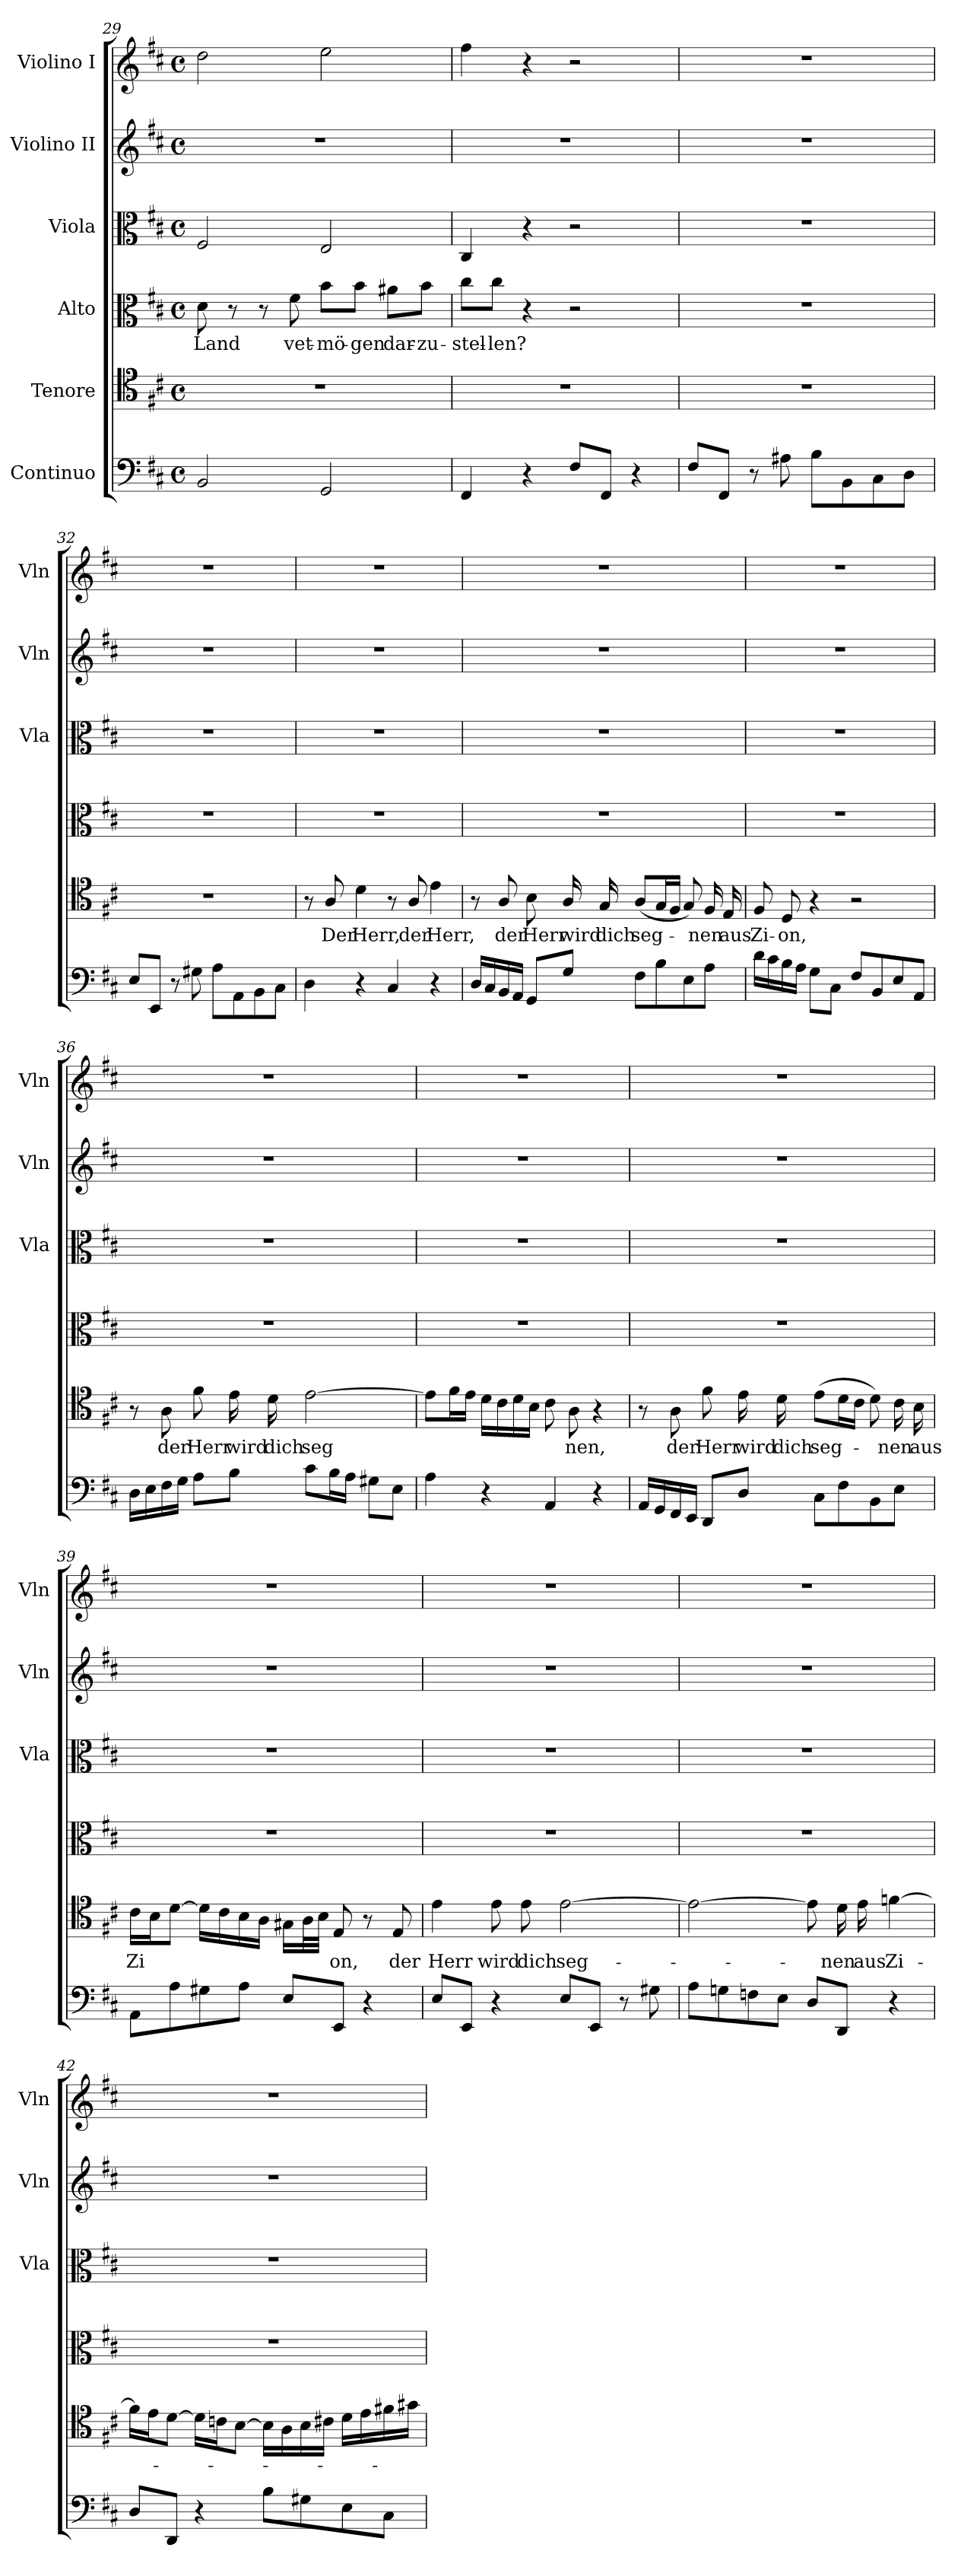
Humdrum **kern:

**kern	**kern	**text	**kern	**text	**kern	**kern	**kern
*part6	*part5	*part5	*part4	*part4	*part3	*part2	*part1
*staff6	*staff5	*staff5	*staff4	*staff4	*staff3	*staff2	*staff1
*I"Continuo	*I"Tenore	*	*I"Alto	*	*I"Viola	*I"Violino II	*I"Violino I
*	*	*	*	*	*I'Vla	*I'Vln	*I'Vln
*clefF4	*clefC4	*	*clefC3	*	*clefC3	*clefG2	*clefG2
*k[f#c#]	*k[f#c#]	*	*k[f#c#]	*	*k[f#c#]	*k[f#c#]	*k[f#c#]
*M4/4	*M4/4	*	*M4/4	*	*M4/4	*M4/4	*M4/4
*met(c)	*met(c)	*	*met(c)	*	*met(c)	*met(c)	*met(c)
=29	=29	=29	=29	=29	=29	=29	=29
!	!	!	!	!LO:LY:b	!	!	!
2BB/	1r	.	8d\	Land	2F#/	1r	2dd\
.	.	.	8r	.	.	.	.
.	.	.	8r	.	.	.	.
!	!	!	!	!LO:LY:b	!	!	!
.	.	.	8f#\	vet-	.	.	.
!	!	!	!	!LO:LY:b	!	!	!
2GG/	.	.	8b\L	-mö-	2E/	.	2ee\
!	!	!	!	!LO:LY:b	!	!	!
.	.	.	8b\J	-gen	.	.	.
!	!	!	!	!LO:LY:b	!	!	!
.	.	.	8a#X\L	dar-	.	.	.
!	!	!	!	!LO:LY:b	!	!	!
.	.	.	8b\J	-zu-	.	.	.
=30	=30	=30	=30	=30	=30	=30	=30
!	!	!	!	!LO:LY:b	!	!	!
4FF#/	1r	.	8cc#\L	-stel-	4C#/	1r	4ff#\
!	!	!	!	!LO:LY:b	!	!	!
.	.	.	8cc#\J	-len?	.	.	.
4r	.	.	4r	.	4r	.	4r
8F#/L	.	.	2r	.	2r	.	2r
8FF#/J	.	.	.	.	.	.	.
4r	.	.	.	.	.	.	.
!!LO:PB:g=z
=31	=31	=31	=31	=31	=31	=31	=31
8F#/L	1r	.	1r	.	1r	1r	1r
8FF#/J	.	.	.	.	.	.	.
8r	.	.	.	.	.	.	.
8A#X\	.	.	.	.	.	.	.
8B\L	.	.	.	.	.	.	.
8BB\	.	.	.	.	.	.	.
8C#\	.	.	.	.	.	.	.
8D\J	.	.	.	.	.	.	.
=32	=32	=32	=32	=32	=32	=32	=32
8E/L	1r	.	1r	.	1r	1r	1r
8EE/J	.	.	.	.	.	.	.
8r	.	.	.	.	.	.	.
8G#X\	.	.	.	.	.	.	.
8A\L	.	.	.	.	.	.	.
8AA\	.	.	.	.	.	.	.
8BB\	.	.	.	.	.	.	.
8C#\J	.	.	.	.	.	.	.
=33	=33	=33	=33	=33	=33	=33	=33
4D\	8r	.	1r	.	1r	1r	1r
!	!	!LO:LY:b	!	!	!	!	!
.	8A/	Der	.	.	.	.	.
!	!	!LO:LY:b	!	!	!	!	!
4r	4d\	Herr,	.	.	.	.	.
4C#/	8r	.	.	.	.	.	.
!	!	!LO:LY:b	!	!	!	!	!
.	8A/	der	.	.	.	.	.
!	!	!LO:LY:b	!	!	!	!	!
4r	4e\	Herr,	.	.	.	.	.
=34	=34	=34	=34	=34	=34	=34	=34
16D/LL	8r	.	1r	.	1r	1r	1r
16C#/	.	.	.	.	.	.	.
!	!	!LO:LY:b	!	!	!	!	!
16BB/	8A/	der	.	.	.	.	.
16AA/JJ	.	.	.	.	.	.	.
!	!	!LO:LY:b	!	!	!	!	!
8GG/L	8B\	Herr	.	.	.	.	.
!	!	!LO:LY:b	!	!	!	!	!
8G/J	16A/	wird	.	.	.	.	.
!	!	!LO:LY:b	!	!	!	!	!
.	16G/	dich	.	.	.	.	.
!	!	!LO:LY:b	!	!	!	!	!
8F#\L	(8A/L	seg-	.	.	.	.	.
8B\	16G/L	.	.	.	.	.	.
.	16F#/JJ	.	.	.	.	.	.
8E\	8G/)	.	.	.	.	.	.
!	!	!LO:LY:b	!	!	!	!	!
8A\J	16F#/	-nen	.	.	.	.	.
!	!	!LO:LY:b	!	!	!	!	!
.	16E/	aus	.	.	.	.	.
!!LO:LB:g=z
=35	=35	=35	=35	=35	=35	=35	=35
!	!	!LO:LY:b	!	!	!	!	!
16d\LL	8F#/	Zi-	1r	.	1r	1r	1r
16c#\	.	.	.	.	.	.	.
!	!	!LO:LY:b	!	!	!	!	!
16B\	8D/	-on,	.	.	.	.	.
16A\JJ	.	.	.	.	.	.	.
8G\L	4r	.	.	.	.	.	.
8C#\J	.	.	.	.	.	.	.
8F#/L	2r	.	.	.	.	.	.
8BB/	.	.	.	.	.	.	.
8E/	.	.	.	.	.	.	.
8AA/J	.	.	.	.	.	.	.
=36	=36	=36	=36	=36	=36	=36	=36
16D\LL	8r	.	1r	.	1r	1r	1r
16E\	.	.	.	.	.	.	.
!	!	!LO:LY:b	!	!	!	!	!
16F#\	8A\	der	.	.	.	.	.
16G\JJ	.	.	.	.	.	.	.
!	!	!LO:LY:b	!	!	!	!	!
8A\L	8f#\	Herr	.	.	.	.	.
!	!	!LO:LY:b	!	!	!	!	!
8B\J	16e\	wird	.	.	.	.	.
!	!	!LO:LY:b	!	!	!	!	!
.	16d\	dich	.	.	.	.	.
!	!	!LO:LY:b	!	!	!	!	!
8c#\L	[>2e\	seg-	.	.	.	.	.
16B\L	.	.	.	.	.	.	.
16A\JJ	.	.	.	.	.	.	.
8G#X\L	.	.	.	.	.	.	.
8E\J	.	.	.	.	.	.	.
=37	=37	=37	=37	=37	=37	=37	=37
4A\	8e\L]	.	1r	.	1r	1r	1r
.	16f#\L	.	.	.	.	.	.
.	16e\JJ	.	.	.	.	.	.
4r	16d\LL	.	.	.	.	.	.
.	16c#\	.	.	.	.	.	.
.	16d\	.	.	.	.	.	.
.	16B\JJ	.	.	.	.	.	.
!	!	!LO:LY:b	!	!	!	!	!
4AA/	8c#\	--	.	.	.	.	.
!	!	!LO:LY:b	!	!	!	!	!
.	8A\	nen,	.	.	.	.	.
4r	4r	.	.	.	.	.	.
!!LO:PB:g=z
=38	=38	=38	=38	=38	=38	=38	=38
16AA/LL	8r	.	1r	.	1r	1r	1r
16GG/	.	.	.	.	.	.	.
!	!	!LO:LY:b	!	!	!	!	!
16FF#/	8A\	der	.	.	.	.	.
16EE/JJ	.	.	.	.	.	.	.
!	!	!LO:LY:b	!	!	!	!	!
8DD/L	8f#\	Herr	.	.	.	.	.
!	!	!LO:LY:b	!	!	!	!	!
8D/J	16e\	wird	.	.	.	.	.
!	!	!LO:LY:b	!	!	!	!	!
.	16d\	dich	.	.	.	.	.
!	!	!LO:LY:b	!	!	!	!	!
8C#\L	(8e\L	seg-	.	.	.	.	.
8F#\	16d\L	.	.	.	.	.	.
.	16c#\JJ	.	.	.	.	.	.
8BB\	8d\)	.	.	.	.	.	.
!	!	!LO:LY:b	!	!	!	!	!
8E\J	16c#\	-nen	.	.	.	.	.
!	!	!LO:LY:b	!	!	!	!	!
.	16B\	aus	.	.	.	.	.
=39	=39	=39	=39	=39	=39	=39	=39
!	!	!LO:LY:b	!	!	!	!	!
8AA\L	16c#\LL	Zi-	1r	.	1r	1r	1r
.	16B\J	.	.	.	.	.	.
8A\	[>8d\J	.	.	.	.	.	.
8G#X\	16d\LL]	.	.	.	.	.	.
.	16c#\	.	.	.	.	.	.
!	!	!LO:LY:b	!	!	!	!	!
8A\J	16B\	---	.	.	.	.	.
.	16A\JJ	.	.	.	.	.	.
8E/L	16G#X\LL	.	.	.	.	.	.
.	32A\L	.	.	.	.	.	.
.	32B\JJJ	.	.	.	.	.	.
!	!	!LO:LY:b	!	!	!	!	!
8EE/J	8E/	-on,	.	.	.	.	.
4r	8r	.	.	.	.	.	.
!	!	!LO:LY:b	!	!	!	!	!
.	8E/	der	.	.	.	.	.
=40	=40	=40	=40	=40	=40	=40	=40
!	!	!LO:LY:b	!	!	!	!	!
8E/L	4e\	Herr	1r	.	1r	1r	1r
8EE/J	.	.	.	.	.	.	.
!	!	!LO:LY:b	!	!	!	!	!
4r	8e\	wird	.	.	.	.	.
!	!	!LO:LY:b	!	!	!	!	!
.	8e\	dich	.	.	.	.	.
!	!	!LO:LY:b	!	!	!	!	!
8E/L	[>2e\	seg-	.	.	.	.	.
8EE/J	.	.	.	.	.	.	.
8r	.	.	.	.	.	.	.
8G#X\	.	.	.	.	.	.	.
!!LO:LB:g=z
=41	=41	=41	=41	=41	=41	=41	=41
8A\L	2e\_	.	1r	.	1r	1r	1r
8Gn\	.	.	.	.	.	.	.
8Fn\	.	.	.	.	.	.	.
8E\J	.	.	.	.	.	.	.
8D/L	8e\]	.	.	.	.	.	.
!	!	!LO:LY:b	!	!	!	!	!
8DD/J	16d\	-nen	.	.	.	.	.
!	!	!LO:LY:b	!	!	!	!	!
.	16e\	aus	.	.	.	.	.
!	!	!LO:LY:b	!	!	!	!	!
4r	[>4fn\	Zi-	.	.	.	.	.
=42	=42	=42	=42	=42	=42	=42	=42
8D/L	16f\LL]	.	1r	.	1r	1r	1r
.	16e\J	.	.	.	.	.	.
8DD/J	[>8d\J	.	.	.	.	.	.
4r	16d\LL]	.	.	.	.	.	.
.	16cn\J	.	.	.	.	.	.
.	[>8B\J	.	.	.	.	.	.
8B\L	16B\LL]	.	.	.	.	.	.
.	16A\	.	.	.	.	.	.
8G#X\	16B\	.	.	.	.	.	.
.	16c#X\JJ	.	.	.	.	.	.
8E\	16d\LL	.	.	.	.	.	.
.	16e\	.	.	.	.	.	.
8C#\J	16f#X\	.	.	.	.	.	.
.	16g#X\JJ	.	.	.	.	.	.
=	=	=	=	=	=	=	=
*-	*-	*-	*-	*-	*-	*-	*-
